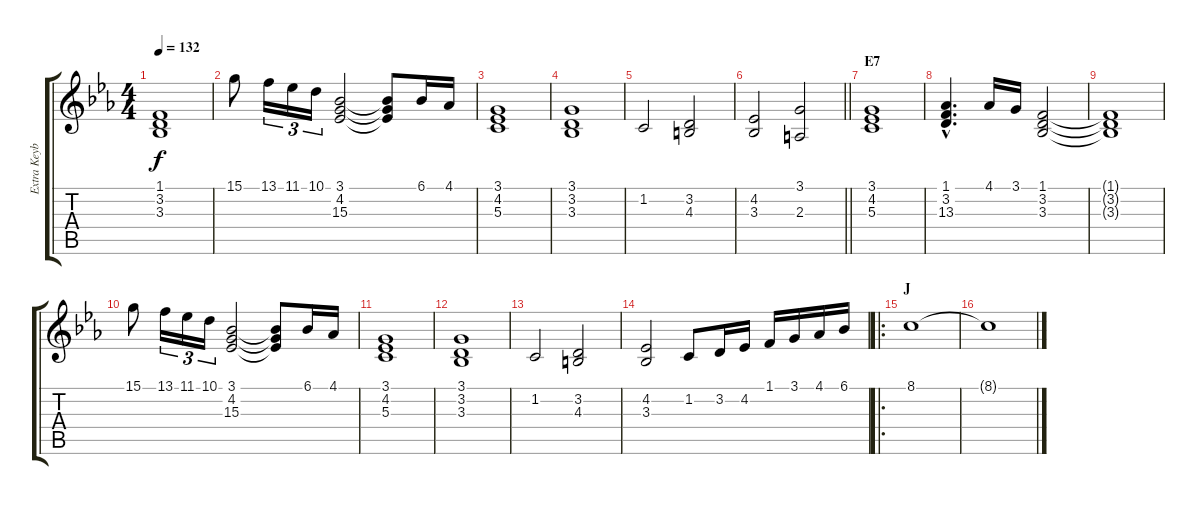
\track ("Extra Keyboard" "Extra Keyb") {instrument synthstrings1}
\staff {score tabs}
\tuning (E4 B3 G3 D3 A2 E2) {hide}
\ts (4 4)
\tempo 132
\clef g2
\ks eb
(1.1{t} 3.2{t} 3.3{t}).1{dy f} |
15.1.8 13.1.16{tu (3 2)} 11.1.16{tu (3 2)} 10.1.16{tu (3 2)} (3.1 4.2 15.3).2 (3.1{t} 4.2{t} 15.3{t}).8 6.1.16 4.1.16 |
(3.1 4.2 5.3).1 |
(3.1 3.2 3.3).1 |
1.2.2 (3.2 4.3).2 |
\barLineRight lightlight
(4.2 3.3).2 (3.1 2.3).2 |
\section ("" "E7")
(3.1 4.2 5.3).1 |
(1.1{hac} 3.2{hac} 13.3{hac}).4{d} 4.1.16 3.1.16 (1.1 3.2 3.3).2 |
(1.1{t} 3.2{t} 3.3{t}).1 |
15.1.8 13.1.16{tu (3 2)} 11.1.16{tu (3 2)} 10.1.16{tu (3 2)} (3.1 4.2 15.3).2 (3.1{t} 4.2{t} 15.3{t}).8 6.1.16 4.1.16 |
(3.1 4.2 5.3).1 |
(3.1 3.2 3.3).1 |
1.2.2 (3.2 4.3).2 |
(4.2 3.3).2 1.2.8 3.2.16 4.2.16 1.1.16 3.1.16 4.1.16 6.1.16 |
\ro
\section ("" "J")
8.1.1 |
8.1{t}.1
